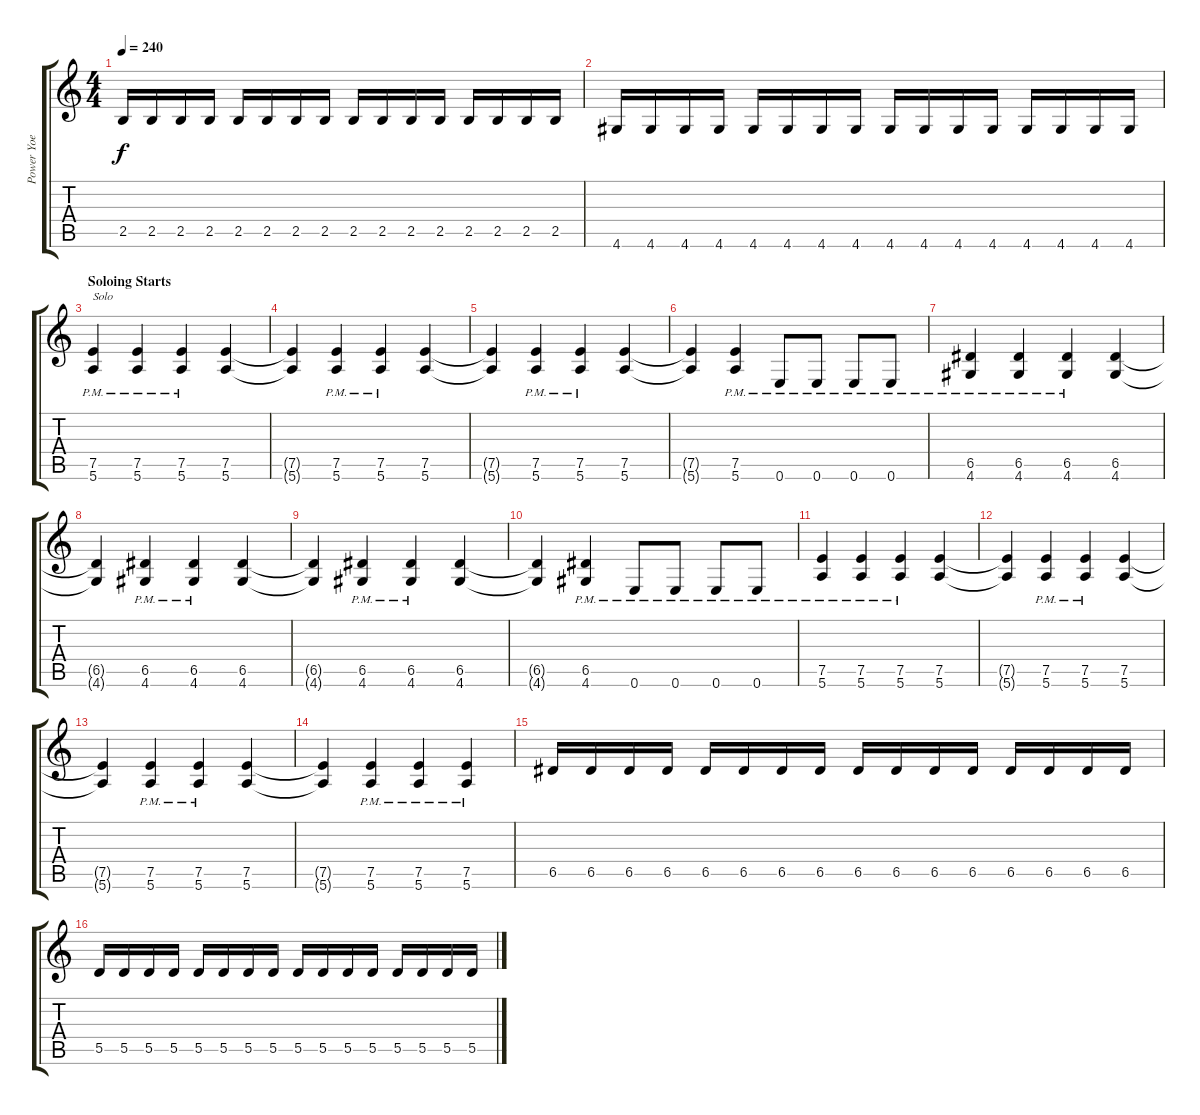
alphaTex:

\track ("Power Yoe" "Power Yoe") {instrument distortionguitar}
\staff {score tabs}
\tuning (E4 B3 G3 D3 A2 E2) {hide}
\ts (4 4)
\tempo 240
\clef g2
\ks c
2.5.16{dy f} 2.5.16 2.5.16 2.5.16 2.5.16 2.5.16 2.5.16 2.5.16 2.5.16 2.5.16 2.5.16 2.5.16 2.5.16 2.5.16 2.5.16 2.5.16 |
4.6.16 4.6.16 4.6.16 4.6.16 4.6.16 4.6.16 4.6.16 4.6.16 4.6.16 4.6.16 4.6.16 4.6.16 4.6.16 4.6.16 4.6.16 4.6.16 |
\section ("" "Soloing Starts")
(7.5{pm} 5.6{pm}).4{txt "Solo"} (7.5{pm} 5.6{pm}).4 (7.5{pm} 5.6{pm}).4 (7.5 5.6).4 |
(7.5{t} 5.6{t}).4 (7.5{pm} 5.6{pm}).4 (7.5{pm} 5.6{pm}).4 (7.5 5.6).4 |
(7.5{t} 5.6{t}).4 (7.5{pm} 5.6{pm}).4 (7.5{pm} 5.6{pm}).4 (7.5 5.6).4 |
(7.5{t} 5.6{t}).4 (7.5{pm} 5.6{pm}).4 0.6{pm}.8 0.6{pm}.8 0.6{pm}.8 0.6{pm}.8 |
(6.5{pm} 4.6{pm}).4 (6.5{pm} 4.6{pm}).4 (6.5{pm} 4.6{pm}).4 (6.5 4.6).4 |
(6.5{t} 4.6{t}).4 (6.5{pm} 4.6{pm}).4 (6.5{pm} 4.6{pm}).4 (6.5 4.6).4 |
(6.5{t} 4.6{t}).4 (6.5{pm} 4.6{pm}).4 (6.5{pm} 4.6{pm}).4 (6.5 4.6).4 |
(6.5{t} 4.6{t}).4 (6.5{pm} 4.6{pm}).4 0.6{pm}.8 0.6{pm}.8 0.6{pm}.8 0.6{pm}.8 |
(7.5{pm} 5.6{pm}).4 (7.5{pm} 5.6{pm}).4 (7.5{pm} 5.6{pm}).4 (7.5 5.6).4 |
(7.5{t} 5.6{t}).4 (7.5{pm} 5.6{pm}).4 (7.5{pm} 5.6{pm}).4 (7.5 5.6).4 |
(7.5{t} 5.6{t}).4 (7.5{pm} 5.6{pm}).4 (7.5{pm} 5.6{pm}).4 (7.5 5.6).4 |
(7.5{t} 5.6{t}).4 (7.5{pm} 5.6{pm}).4 (7.5{pm} 5.6{pm}).4 (7.5{pm} 5.6{pm}).4 |
6.5.16 6.5.16 6.5.16 6.5.16 6.5.16 6.5.16 6.5.16 6.5.16 6.5.16 6.5.16 6.5.16 6.5.16 6.5.16 6.5.16 6.5.16 6.5.16 |
5.5.16 5.5.16 5.5.16 5.5.16 5.5.16 5.5.16 5.5.16 5.5.16 5.5.16 5.5.16 5.5.16 5.5.16 5.5.16 5.5.16 5.5.16 5.5.16
